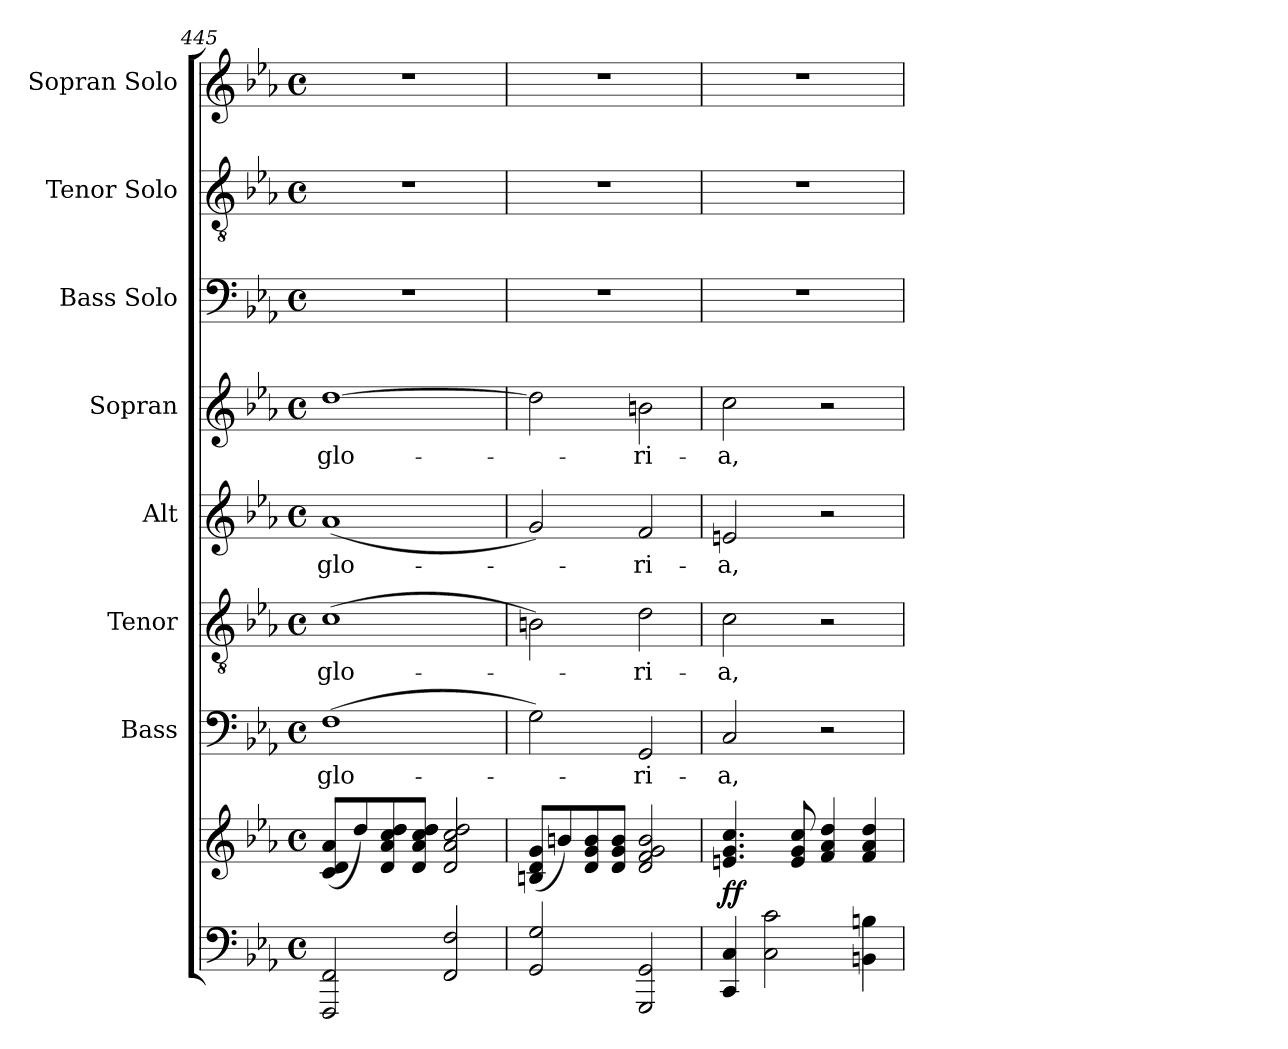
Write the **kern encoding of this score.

**kern	**kern	**dynam	**kern	**text	**kern	**text	**kern	**text	**kern	**text	**kern	**kern	**kern
*part8	*part8	*part8	*part7	*part7	*part6	*part6	*part5	*part5	*part4	*part4	*part3	*part2	*part1
*staff9	*staff8	*staff8/9	*staff7	*staff7	*staff6	*staff6	*staff5	*staff5	*staff4	*staff4	*staff3	*staff2	*staff1
*	*	*	*I"Bass	*	*I"Tenor	*	*I"Alt	*	*I"Sopran	*	*I"Bass Solo	*I"Tenor Solo	*I"Sopran Solo
*	*	*	*I'B.	*	*I'T.	*	*I'A.	*	*I'S.	*	*I'B. Solo	*I'T. Solo	*I'S. Solo
*clefF4	*clefG2	*	*clefF4	*	*clefGv2	*	*clefG2	*	*clefG2	*	*clefF4	*clefGv2	*clefG2
*k[b-e-a-]	*k[b-e-a-]	*	*k[b-e-a-]	*	*k[b-e-a-]	*	*k[b-e-a-]	*	*k[b-e-a-]	*	*k[b-e-a-]	*k[b-e-a-]	*k[b-e-a-]
*E-:	*E-:	*	*E-:	*	*E-:	*	*E-:	*	*E-:	*	*E-:	*E-:	*E-:
*M4/4	*M4/4	*	*M4/4	*	*M4/4	*	*M4/4	*	*M4/4	*	*M4/4	*M4/4	*M4/4
*met(c)	*met(c)	*	*met(c)	*	*met(c)	*	*met(c)	*	*met(c)	*	*met(c)	*met(c)	*met(c)
=445	=445	=445	=445	=445	=445	=445	=445	=445	=445	=445	=445	=445	=445
!	!	!	!	!LO:LY:b	!	!LO:LY:b	!	!LO:LY:b	!	!LO:LY:b	!	!	!
2FFF/ 2FF/	(>8c/ 8d/ 8a-/L	.	(>1F	glo-	(>1c	glo-	(<1a-	glo-	[1dd	glo-	1r	1r	1r
.	8dd/)	.	.	.	.	.	.	.	.	.	.	.	.
.	8d/ 8a-/ 8cc/ 8dd/	.	.	.	.	.	.	.	.	.	.	.	.
.	8d/ 8a-/ 8cc/ 8dd/J	.	.	.	.	.	.	.	.	.	.	.	.
2FF/ 2F/	2d/ 2a-/ 2cc/ 2dd/	.	.	.	.	.	.	.	.	.	.	.	.
!!LO:PB:g=z
=446	=446	=446	=446	=446	=446	=446	=446	=446	=446	=446	=446	=446	=446
2GG/ 2G/	(>8Bn/ 8d/ 8g/L	.	2G\)	.	2Bn\)	.	2g/)	.	2dd\]	.	1r	1r	1r
.	8bn/)	.	.	.	.	.	.	.	.	.	.	.	.
.	8d/ 8g/ 8b/	.	.	.	.	.	.	.	.	.	.	.	.
.	8d/ 8g/ 8b/J	.	.	.	.	.	.	.	.	.	.	.	.
!	!	!	!	!LO:LY:b	!	!LO:LY:b	!	!LO:LY:b	!	!LO:LY:b	!	!	!
2GGG/ 2GG/	2d/ 2f/ 2g/ 2b/	.	2GG/	-ri-	2d\	-ri-	2f/	-ri-	2bn\	-ri-	.	.	.
=447	=447	=447	=447	=447	=447	=447	=447	=447	=447	=447	=447	=447	=447
!	!	!LO:DY:b	!	!LO:LY:b	!	!LO:LY:b	!	!LO:LY:b	!	!LO:LY:b	!	!	!
4CC/ 4C/	4.en/ 4.g/ 4.cc/	ff	2C/	-a,	2c\	-a,	2en/	-a,	2cc\	-a,	1r	1r	1r
2C\ 2c\	.	.	.	.	.	.	.	.	.	.	.	.	.
.	8e/ 8g/ 8cc/	.	.	.	.	.	.	.	.	.	.	.	.
.	4f/ 4a-/ 4dd/	.	2r	.	2r	.	2r	.	2r	.	.	.	.
4BBn\ 4Bn\	4f/ 4a-/ 4dd/	.	.	.	.	.	.	.	.	.	.	.	.
=	=	=	=	=	=	=	=	=	=	=	=	=	=
*-	*-	*-	*-	*-	*-	*-	*-	*-	*-	*-	*-	*-	*-
